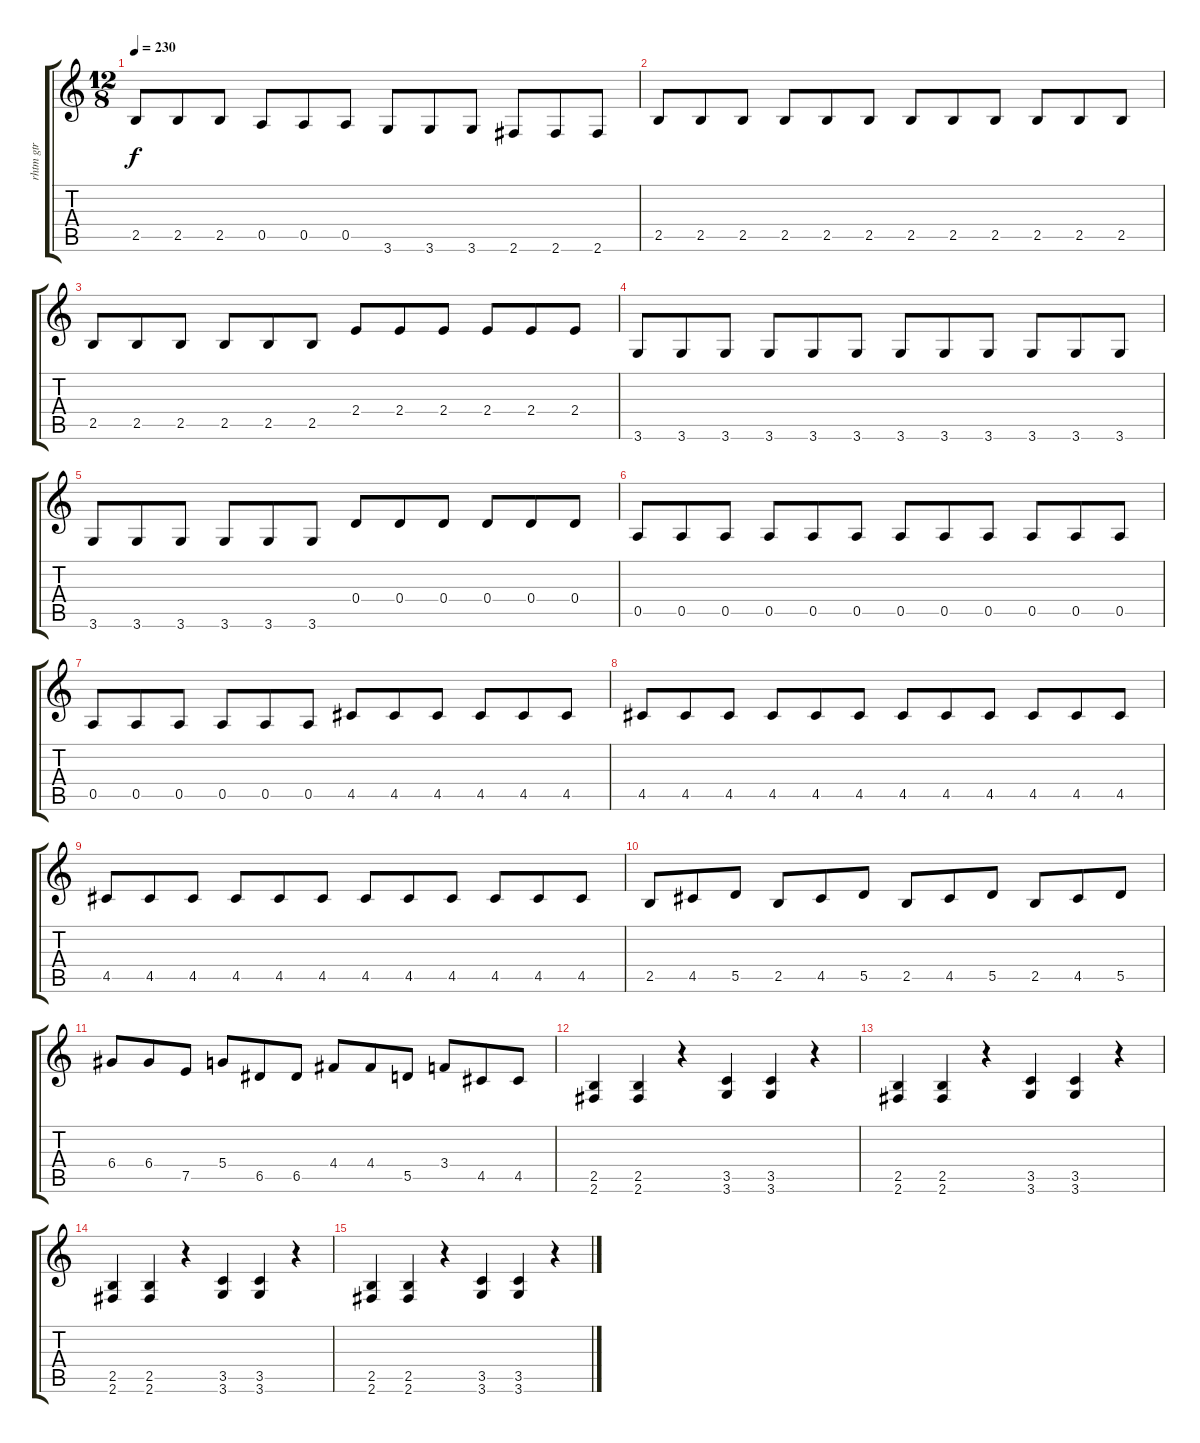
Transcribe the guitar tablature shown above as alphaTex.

\track ("rhtm gtr" "rhtm gtr") {instrument distortionguitar}
\staff {score tabs}
\tuning (E4 B3 G3 D3 A2 E2) {hide}
\ts (12 8)
\tempo 230
\clef g2
\ks c
2.5.8{dy f} 2.5.8 2.5.8 0.5.8 0.5.8 0.5.8 3.6.8 3.6.8 3.6.8 2.6.8 2.6.8 2.6.8 |
2.5.8 2.5.8 2.5.8 2.5.8 2.5.8 2.5.8 2.5.8 2.5.8 2.5.8 2.5.8 2.5.8 2.5.8 |
2.5.8 2.5.8 2.5.8 2.5.8 2.5.8 2.5.8 2.4.8 2.4.8 2.4.8 2.4.8 2.4.8 2.4.8 |
3.6.8 3.6.8 3.6.8 3.6.8 3.6.8 3.6.8 3.6.8 3.6.8 3.6.8 3.6.8 3.6.8 3.6.8 |
3.6.8 3.6.8 3.6.8 3.6.8 3.6.8 3.6.8 0.4.8 0.4.8 0.4.8 0.4.8 0.4.8 0.4.8 |
0.5.8 0.5.8 0.5.8 0.5.8 0.5.8 0.5.8 0.5.8 0.5.8 0.5.8 0.5.8 0.5.8 0.5.8 |
0.5.8 0.5.8 0.5.8 0.5.8 0.5.8 0.5.8 4.5.8 4.5.8 4.5.8 4.5.8 4.5.8 4.5.8 |
4.5.8 4.5.8 4.5.8 4.5.8 4.5.8 4.5.8 4.5.8 4.5.8 4.5.8 4.5.8 4.5.8 4.5.8 |
4.5.8 4.5.8 4.5.8 4.5.8 4.5.8 4.5.8 4.5.8 4.5.8 4.5.8 4.5.8 4.5.8 4.5.8 |
2.5.8 4.5.8 5.5.8 2.5.8 4.5.8 5.5.8 2.5.8 4.5.8 5.5.8 2.5.8 4.5.8 5.5.8 |
6.4.8 6.4.8 7.5.8 5.4.8 6.5.8 6.5.8 4.4.8 4.4.8 5.5.8 3.4.8 4.5.8 4.5.8 |
(2.5 2.6).4 (2.5 2.6).4 r.4 (3.5 3.6).4 (3.5 3.6).4 r.4 |
(2.5 2.6).4 (2.5 2.6).4 r.4 (3.5 3.6).4 (3.5 3.6).4 r.4 |
(2.5 2.6).4 (2.5 2.6).4 r.4 (3.5 3.6).4 (3.5 3.6).4 r.4 |
(2.5 2.6).4 (2.5 2.6).4 r.4 (3.5 3.6).4 (3.5 3.6).4 r.4
